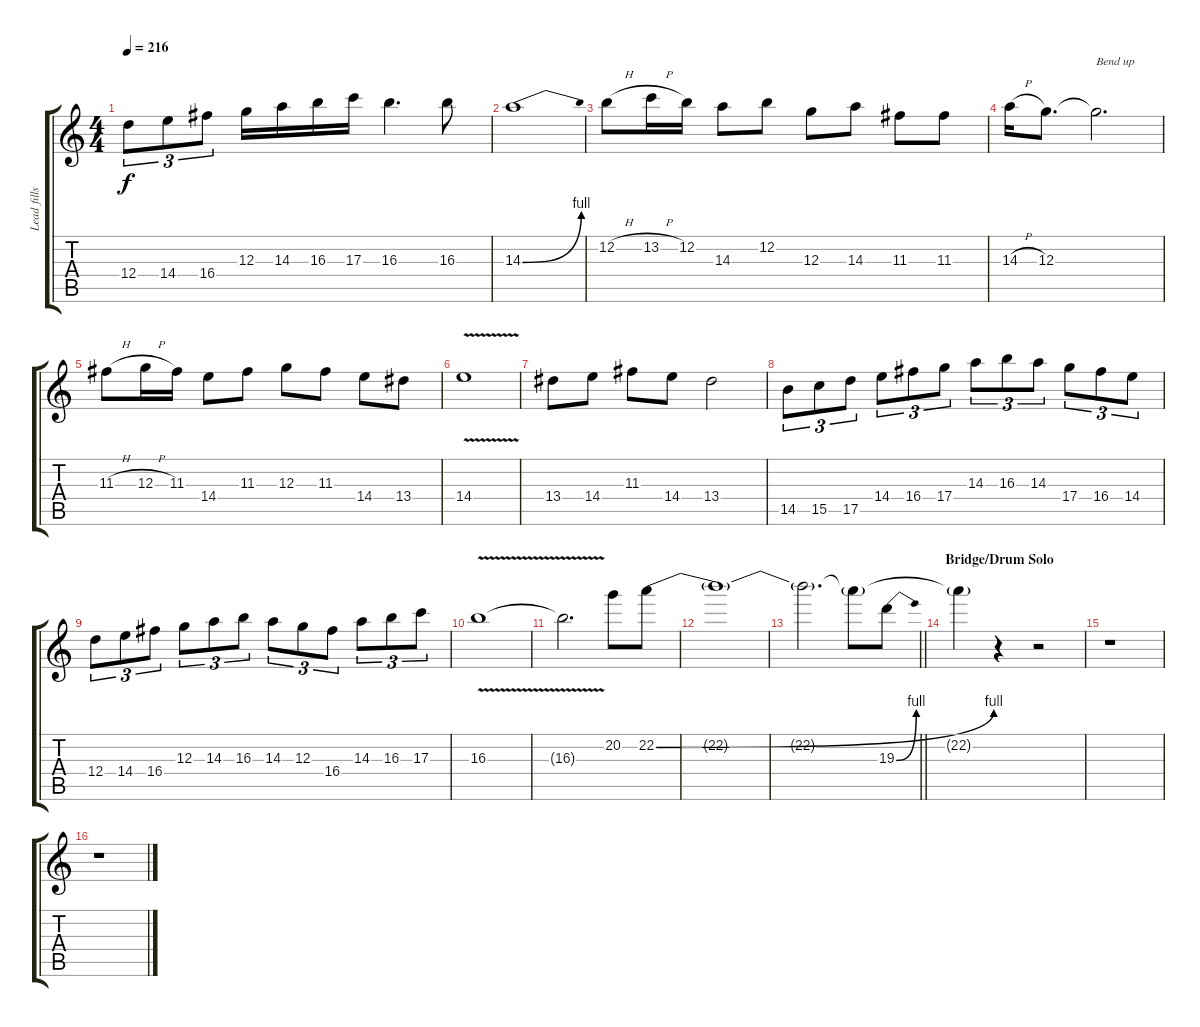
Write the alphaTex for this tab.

\track ("Lead fills" "Lead fills") {instrument distortionguitar}
\staff {score tabs}
\tuning (E4 B3 G3 D3 A2 E2) {hide}
\ts (4 4)
\tempo 216
\clef g2
\ks c
12.4.8{tu (3 2) dy f} 14.4.8{tu (3 2)} 16.4.8{tu (3 2)} 12.3.16 14.3.16 16.3.16 17.3.16 16.3.4{d} 16.3.8 |
14.3{be (bend 0 0 60 4)}.1 |
12.2{h}.8 13.2{h}.16 12.2.16 14.3.8 12.2.8 12.3.8 14.3.8 11.3.8 11.3.8 |
14.3{h}.16 12.3.8{d} 12.3{t}.2{d txt "Bend up"} |
11.3{h}.8 12.3{h}.16 11.3.16 14.4.8 11.3.8 12.3.8 11.3.8 14.4.8 13.4.8 |
14.4{v}.1 |
13.4.8 14.4.8 11.3.8 14.4.8 13.4.2 |
14.5.8{tu (3 2)} 15.5.8{tu (3 2)} 17.5.8{tu (3 2)} 14.4.8{tu (3 2)} 16.4.8{tu (3 2)} 17.4.8{tu (3 2)} 14.3.8{tu (3 2)} 16.3.8{tu (3 2)} 14.3.8{tu (3 2)} 17.4.8{tu (3 2)} 16.4.8{tu (3 2)} 14.4.8{tu (3 2)} |
12.4.8{tu (3 2)} 14.4.8{tu (3 2)} 16.4.8{tu (3 2)} 12.3.8{tu (3 2)} 14.3.8{tu (3 2)} 16.3.8{tu (3 2)} 14.3.8{tu (3 2)} 12.3.8{tu (3 2)} 16.4.8{tu (3 2)} 14.3.8{tu (3 2)} 16.3.8{tu (3 2)} 17.3.8{tu (3 2)} |
16.3{v}.1 |
16.3{t}.2{d} 20.2.8 22.2{be (bend 0 0 60 4)}.8 |
22.2{t}.1 |
\barLineRight lightlight
22.2{t}.2{d} 22.2{t}.8 19.3{be (bend 0 0 60 4)}.8 |
\section ("" "Bridge/Drum Solo")
22.2{t}.4 r.4 r.2 |
r.1 |
r.1
